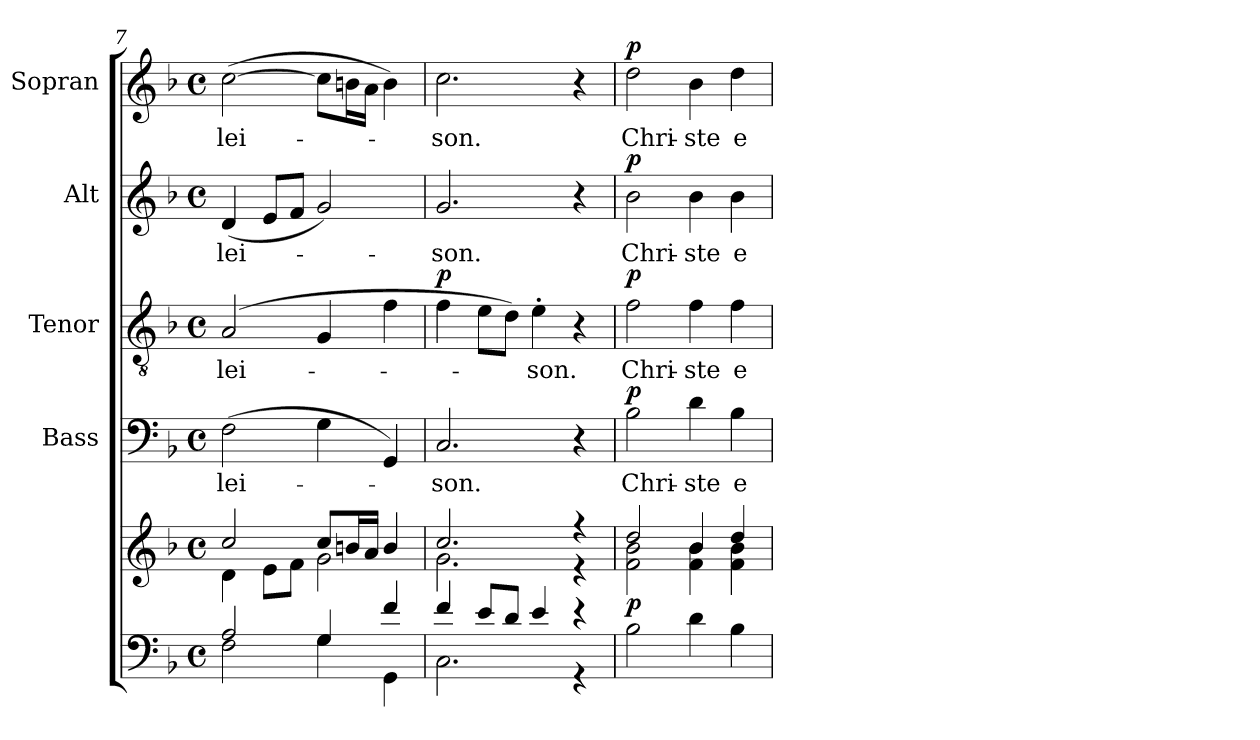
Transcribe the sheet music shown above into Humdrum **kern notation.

**kern	**kern	**dynam	**kern	**text	**dynam	**kern	**text	**dynam	**kern	**text	**dynam	**kern	**text	**dynam
*part5	*part5	*part5	*part4	*part4	*part4	*part3	*part3	*part3	*part2	*part2	*part2	*part1	*part1	*part1
*staff6	*staff5	*staff5/6	*staff4	*staff4	*staff4	*staff3	*staff3	*staff3	*staff2	*staff2	*staff2	*staff1	*staff1	*staff1
*	*	*	*I"Bass	*	*	*I"Tenor	*	*	*I"Alt	*	*	*I"Sopran	*	*
*	*	*	*I'B.	*	*	*I'T.	*	*	*I'A.	*	*	*I'S.	*	*
!!LO:LB:g=z
*clefF4	*clefG2	*	*clefF4	*	*	*clefGv2	*	*	*clefG2	*	*	*clefG2	*	*
*k[b-]	*k[b-]	*	*k[b-]	*	*	*k[b-]	*	*	*k[b-]	*	*	*k[b-]	*	*
*F:	*F:	*	*F:	*	*	*F:	*	*	*F:	*	*	*F:	*	*
*M4/4	*M4/4	*	*M4/4	*	*	*M4/4	*	*	*M4/4	*	*	*M4/4	*	*
*met(c)	*met(c)	*	*met(c)	*	*	*met(c)	*	*	*met(c)	*	*	*met(c)	*	*
=7	=7	=7	=7	=7	=7	=7	=7	=7	=7	=7	=7	=7	=7	=7
*^	*^	*	*	*	*	*	*	*	*	*	*	*	*	*
!	!	!	!	!	!	!LO:LY:b	!	!	!LO:LY:b	!	!	!LO:LY:b	!	!	!LO:LY:b	!
2A/	2F\	2cc/	4d\	.	(>2F\	-lei-	.	(2A/	-lei-	.	(<4d/	-lei-	.	(>[2cc\	-lei-	.
.	.	.	8e\L	.	.	.	.	.	.	.	8e/L	.	.	.	.	.
.	.	.	8f\J	.	.	.	.	.	.	.	8f/J	.	.	.	.	.
4G/	4G\	8cc/L	2g\	.	4G\	.	.	4G/	.	.	2g/)	.	.	8cc\L]	.	.
.	.	16bn/L	.	.	.	.	.	.	.	.	.	.	.	16bn\L	.	.
.	.	16a/JJ	.	.	.	.	.	.	.	.	.	.	.	16a\JJ	.	.
4f/	4GG\	4b/	.	.	4GG/)	.	.	4f\	.	.	.	.	.	4b\)	.	.
=8	=8	=8	=8	=8	=8	=8	=8	=8	=8	=8	=8	=8	=8	=8	=8	=8
!	!	!	!	!	!	!LO:LY:b	!	!	!	!LO:DY:a	!	!LO:LY:b	!	!	!LO:LY:b	!
4f/	2.C\	2.cc/	2.g\	.	2.C/	-son.	.	4f\	.	p	2.g/	-son.	.	2.cc\	-son.	.
8e/L	.	.	.	.	.	.	.	8e\L	.	.	.	.	.	.	.	.
8d/J	.	.	.	.	.	.	.	8d\J)	.	.	.	.	.	.	.	.
!	!	!	!	!	!	!	!	!	!LO:LY:b	!	!	!	!	!	!	!
4e/	.	.	.	.	.	.	.	4e'>\	-son.	.	.	.	.	.	.	.
4r	4r	4r	4r	.	4r	.	.	4r	.	.	4r	.	.	4r	.	.
=9	=9	=9	=9	=9	=9	=9	=9	=9	=9	=9	=9	=9	=9	=9	=9	=9
!	!	!	!	!LO:DY:b	!	!LO:LY:b	!LO:DY:a	!	!LO:LY:b	!LO:DY:a	!	!LO:LY:b	!LO:DY:a	!	!LO:LY:b	!LO:DY:a
*v	*v	*	*	*	*	*	*	*	*	*	*	*	*	*	*	*
2B-\	2dd/	2f\ 2b-\	p	2B-\	Chri-	p	2f\	Chri-	p	2b-\	Chri-	p	2dd\	Chri-	p
!	!	!	!	!	!LO:LY:b	!	!	!LO:LY:b	!	!	!LO:LY:b	!	!	!LO:LY:b	!
4d\	4b-/	4f\ 4b-\	.	4d\	-ste	.	4f\	-ste	.	4b-\	-ste	.	4b-\	-ste	.
!	!	!	!	!	!LO:LY:b	!	!	!LO:LY:b	!	!	!LO:LY:b	!	!	!LO:LY:b	!
4B-\	4dd/	4f\ 4b-\	.	4B-\	e-	.	4f\	e-	.	4b-\	e-	.	4dd\	e-	.
*	*v	*v	*	*	*	*	*	*	*	*	*	*	*	*	*
=	=	=	=	=	=	=	=	=	=	=	=	=	=	=
*-	*-	*-	*-	*-	*-	*-	*-	*-	*-	*-	*-	*-	*-	*-
